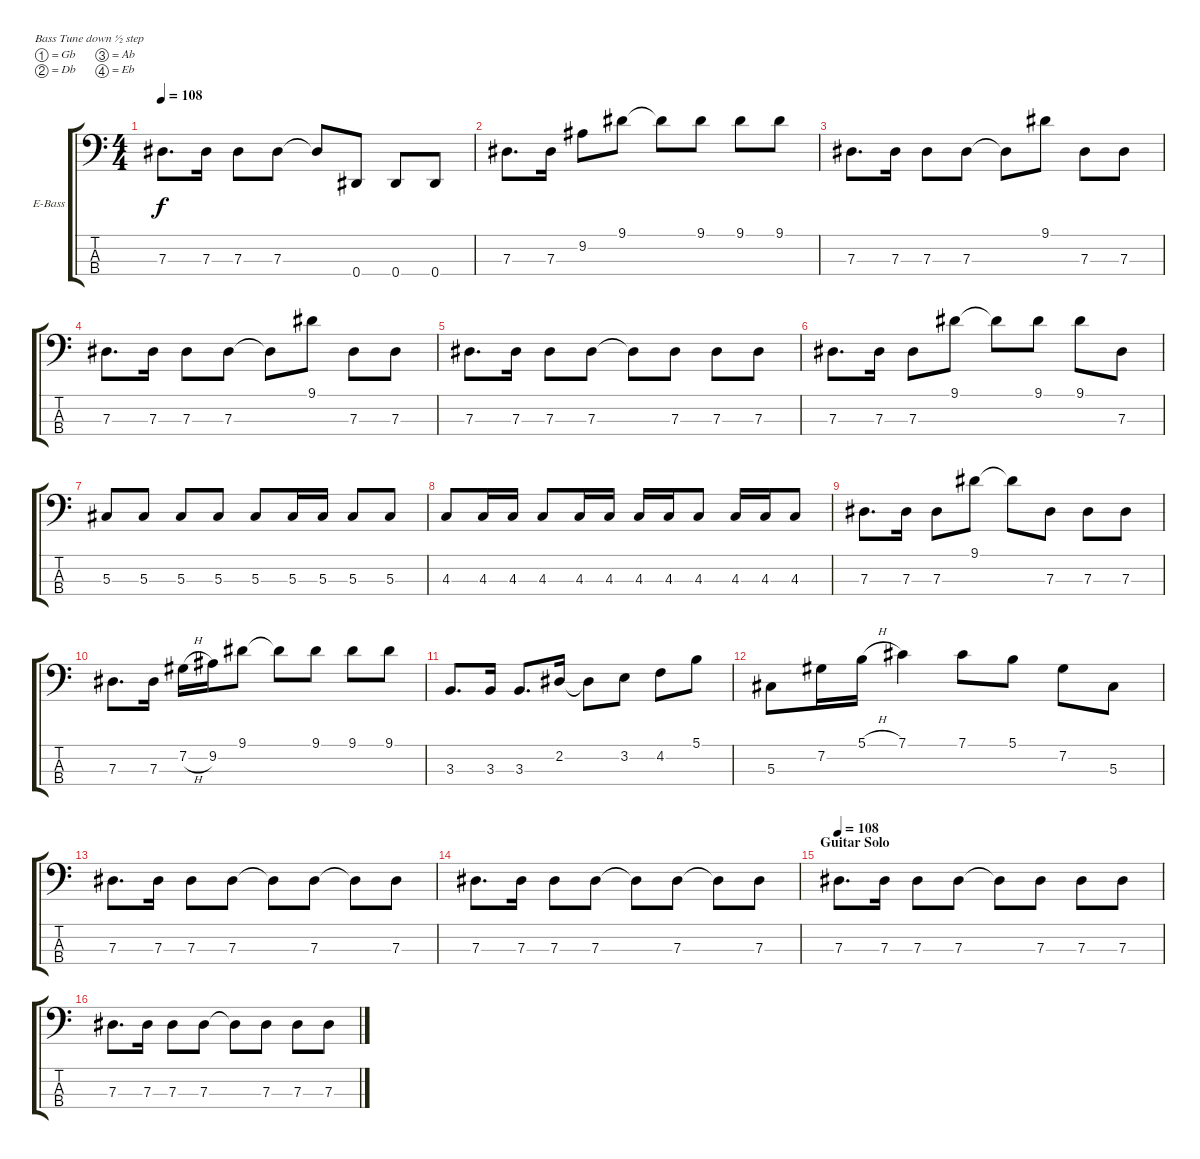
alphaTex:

\bracketExtendMode groupsimilarinstruments
\firstSystemTrackNameOrientation horizontal
\otherSystemsTrackNameOrientation horizontal
\track ("Bass" "E-Bass") {instrument electricbassfinger}
\staff {score tabs}
\tuning (Gb2 Db2 Ab1 Eb1)
\ts (4 4)
\tempo 108
\clef f4
\ks c
7.3.8{d dy f} 7.3.16 7.3.8 7.3.8 7.3{t}.8 0.4.8 0.4.8 0.4.8 |
7.3.8{d} 7.3.16 9.2.8 9.1.8 9.1{t}.8 9.1.8 9.1.8 9.1.8 |
7.3.8{d} 7.3.16 7.3.8 7.3.8 7.3{t}.8 9.1.8 7.3.8 7.3.8 |
7.3.8{d} 7.3.16 7.3.8 7.3.8 7.3{t}.8 9.1.8 7.3.8 7.3.8 |
7.3.8{d} 7.3.16 7.3.8 7.3.8 7.3{t}.8 7.3.8 7.3.8 7.3.8 |
7.3.8{d} 7.3.16 7.3.8 9.1.8 9.1{t}.8 9.1.8 9.1.8 7.3.8 |
5.3.8 5.3.8 5.3.8 5.3.8 5.3.8 5.3.16 5.3.16 5.3.8 5.3.8 |
4.3.8 4.3.16 4.3.16 4.3.8 4.3.16 4.3.16 4.3.16 4.3.16 4.3.8 4.3.16 4.3.16 4.3.8 |
7.3.8{d} 7.3.16 7.3.8 9.1.8 9.1{t}.8 7.3.8 7.3.8 7.3.8 |
7.3.8{d} 7.3.16 7.2{h}.16 9.2.16 9.1.8 9.1{t}.8 9.1.8 9.1.8 9.1.8 |
3.3.8{d} 3.3.16 3.3.8{d} 2.2.16 2.2{t}.8 3.2.8 4.2.8 5.1.8 |
5.3.8 7.2.16 5.1{h}.16 7.1.4 7.1.8 5.1.8 7.2.8 5.3.8 |
7.3.8{d} 7.3.16 7.3.8 7.3.8 7.3{t}.8 7.3.8 7.3{t}.8 7.3.8 |
7.3.8{d} 7.3.16 7.3.8 7.3.8 7.3{t}.8 7.3.8 7.3{t}.8 7.3.8 |
\section ("" "Guitar Solo")
\tempo 108
7.3.8{d} 7.3.16 7.3.8 7.3.8 7.3{t}.8 7.3.8 7.3.8 7.3.8 |
7.3.8{d} 7.3.16 7.3.8 7.3.8 7.3{t}.8 7.3.8 7.3.8 7.3.8
